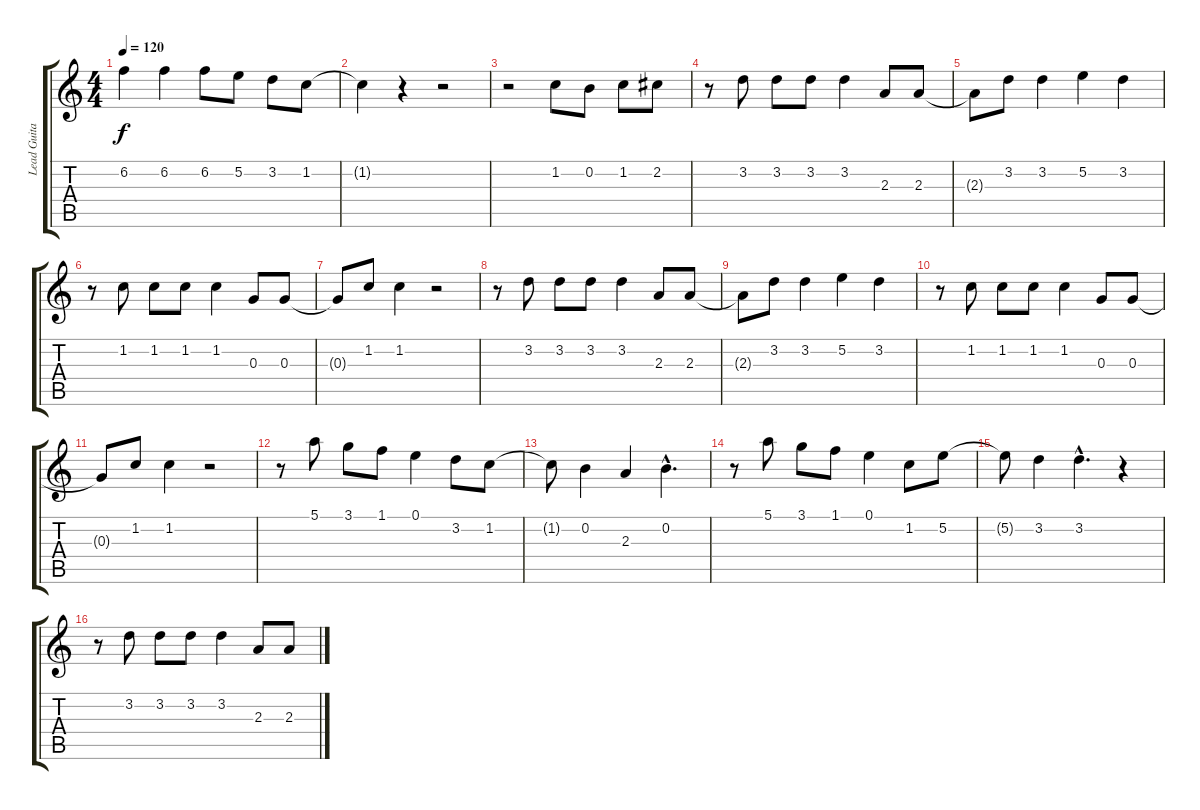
\track ("Lead Guitar" "Lead Guita") {instrument electricguitarclean}
\staff {score tabs}
\tuning (E4 B3 G3 D3 A2 E2) {hide}
\ts (4 4)
\tempo 120
\clef g2
\ks c
6.2{t}.4{dy f} 6.2.4 6.2.8 5.2.8 3.2.8 1.2.8 |
1.2{t}.4 r.4 r.2 |
r.2 1.2.8 0.2.8 1.2.8 2.2.8 |
r.8 3.2.8 3.2.8 3.2.8 3.2.4 2.3.8 2.3.8 |
2.3{t}.8 3.2.8 3.2.4 5.2.4 3.2.4 |
r.8 1.2.8 1.2.8 1.2.8 1.2.4 0.3.8 0.3.8 |
0.3{t}.8 1.2.8 1.2.4 r.2 |
r.8 3.2.8 3.2.8 3.2.8 3.2.4 2.3.8 2.3.8 |
2.3{t}.8 3.2.8 3.2.4 5.2.4 3.2.4 |
r.8 1.2.8 1.2.8 1.2.8 1.2.4 0.3.8 0.3.8 |
0.3{t}.8 1.2.8 1.2.4 r.2 |
r.8 5.1.8 3.1.8 1.1.8 0.1.4 3.2.8 1.2.8 |
1.2{t}.8 0.2.4 2.3.4 0.2{hac}.4{d} |
r.8 5.1.8 3.1.8 1.1.8 0.1.4 1.2.8 5.2.8 |
5.2{t}.8 3.2.4 3.2{hac}.4{d} r.4 |
r.8 3.2.8 3.2.8 3.2.8 3.2.4 2.3.8 2.3.8
